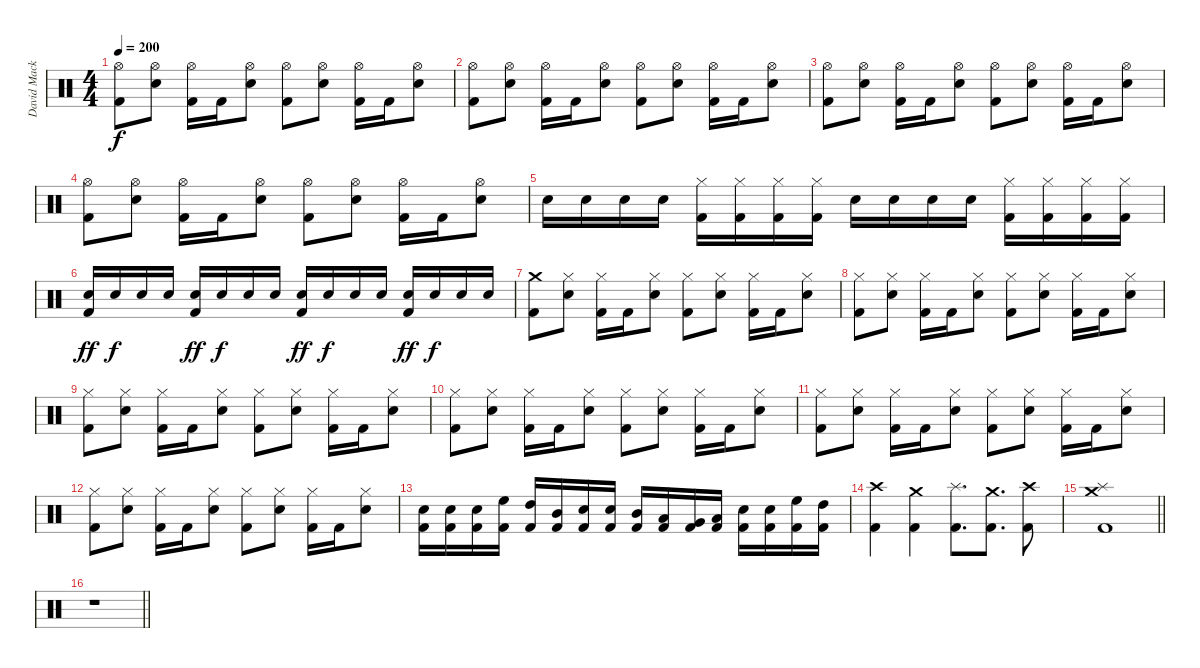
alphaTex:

\track ("David Mackintosh (Drums)" "David Mack") {instrument percussion}
\staff {score}
\articulation defaults
\ts (4 4)
\tempo 200
\clef neutral
\ks aminor
("Kick (hit) 2" "Hi-Hat (open)").8{dy f} ("Snare (hit) 2" "Hi-Hat (open)").8 ("Kick (hit) 2" "Hi-Hat (open)").16 "Kick (hit) 2".16 ("Snare (hit) 2" "Hi-Hat (open)").8 ("Kick (hit) 2" "Hi-Hat (open)").8 ("Snare (hit) 2" "Hi-Hat (open)").8 ("Kick (hit) 2" "Hi-Hat (open)").16 "Kick (hit) 2".16 ("Snare (hit) 2" "Hi-Hat (open)").8 |
("Kick (hit) 2" "Hi-Hat (open)").8 ("Snare (hit) 2" "Hi-Hat (open)").8 ("Kick (hit) 2" "Hi-Hat (open)").16 "Kick (hit) 2".16 ("Snare (hit) 2" "Hi-Hat (open)").8 ("Kick (hit) 2" "Hi-Hat (open)").8 ("Snare (hit) 2" "Hi-Hat (open)").8 ("Kick (hit) 2" "Hi-Hat (open)").16 "Kick (hit) 2".16 ("Snare (hit) 2" "Hi-Hat (open)").8 |
("Kick (hit) 2" "Hi-Hat (open)").8 ("Snare (hit) 2" "Hi-Hat (open)").8 ("Kick (hit) 2" "Hi-Hat (open)").16 "Kick (hit) 2".16 ("Snare (hit) 2" "Hi-Hat (open)").8 ("Kick (hit) 2" "Hi-Hat (open)").8 ("Snare (hit) 2" "Hi-Hat (open)").8 ("Kick (hit) 2" "Hi-Hat (open)").16 "Kick (hit) 2".16 ("Snare (hit) 2" "Hi-Hat (open)").8 |
("Kick (hit) 2" "Hi-Hat (open)").8 ("Snare (hit) 2" "Hi-Hat (open)").8 ("Kick (hit) 2" "Hi-Hat (open)").16 "Kick (hit) 2".16 ("Snare (hit) 2" "Hi-Hat (open)").8 ("Kick (hit) 2" "Hi-Hat (open)").8 ("Snare (hit) 2" "Hi-Hat (open)").8 ("Kick (hit) 2" "Hi-Hat (open)").16 "Kick (hit) 2".16 ("Snare (hit) 2" "Hi-Hat (open)").8 |
"Snare (hit) 2".16 "Snare (hit) 2".16 "Snare (hit) 2".16 "Snare (hit) 2".16 ("Kick (hit) 2" "Hi-Hat (closed)").16 ("Kick (hit) 2" "Hi-Hat (closed)").16 ("Kick (hit) 2" "Hi-Hat (closed)").16 ("Kick (hit) 2" "Hi-Hat (closed)").16 "Snare (hit) 2".16 "Snare (hit) 2".16 "Snare (hit) 2".16 "Snare (hit) 2".16 ("Kick (hit) 2" "Hi-Hat (closed)").16 ("Kick (hit) 2" "Hi-Hat (closed)").16 ("Kick (hit) 2" "Hi-Hat (closed)").16 ("Kick (hit) 2" "Hi-Hat (closed)").16 |
("Kick (hit) 2" "Snare (hit) 2").16{dy ff} "Snare (hit) 2".16{dy f} "Snare (hit) 2".16 "Snare (hit) 2".16 ("Kick (hit) 2" "Snare (hit) 2").16{dy ff} "Snare (hit) 2".16{dy f} "Snare (hit) 2".16 "Snare (hit) 2".16 ("Kick (hit) 2" "Snare (hit) 2").16{dy ff} "Snare (hit) 2".16{dy f} "Snare (hit) 2".16 "Snare (hit) 2".16 ("Kick (hit) 2" "Snare (hit) 2").16{dy ff} "Snare (hit) 2".16{dy f} "Snare (hit) 2".16 "Snare (hit) 2".16 |
("Kick (hit) 2" "Crash medium (hit)").8 ("Snare (hit) 2" "Hi-Hat (closed)").8 ("Kick (hit) 2" "Hi-Hat (closed)").16 "Kick (hit) 2".16 ("Snare (hit) 2" "Hi-Hat (closed)").8 ("Kick (hit) 2" "Hi-Hat (closed)").8 ("Snare (hit) 2" "Hi-Hat (closed)").8 ("Kick (hit) 2" "Hi-Hat (closed)").16 "Kick (hit) 2".16 ("Snare (hit) 2" "Hi-Hat (closed)").8 |
("Kick (hit) 2" "Hi-Hat (closed)").8 ("Snare (hit) 2" "Hi-Hat (closed)").8 ("Kick (hit) 2" "Hi-Hat (closed)").16 "Kick (hit) 2".16 ("Snare (hit) 2" "Hi-Hat (closed)").8 ("Kick (hit) 2" "Hi-Hat (closed)").8 ("Snare (hit) 2" "Hi-Hat (closed)").8 ("Kick (hit) 2" "Hi-Hat (closed)").16 "Kick (hit) 2".16 ("Snare (hit) 2" "Hi-Hat (closed)").8 |
("Kick (hit) 2" "Hi-Hat (closed)").8 ("Snare (hit) 2" "Hi-Hat (closed)").8 ("Kick (hit) 2" "Hi-Hat (closed)").16 "Kick (hit) 2".16 ("Snare (hit) 2" "Hi-Hat (closed)").8 ("Kick (hit) 2" "Hi-Hat (closed)").8 ("Snare (hit) 2" "Hi-Hat (closed)").8 ("Kick (hit) 2" "Hi-Hat (closed)").16 "Kick (hit) 2".16 ("Snare (hit) 2" "Hi-Hat (closed)").8 |
("Kick (hit) 2" "Hi-Hat (closed)").8 ("Snare (hit) 2" "Hi-Hat (closed)").8 ("Kick (hit) 2" "Hi-Hat (closed)").16 "Kick (hit) 2".16 ("Snare (hit) 2" "Hi-Hat (closed)").8 ("Kick (hit) 2" "Hi-Hat (closed)").8 ("Snare (hit) 2" "Hi-Hat (closed)").8 ("Kick (hit) 2" "Hi-Hat (closed)").16 "Kick (hit) 2".16 ("Snare (hit) 2" "Hi-Hat (closed)").8 |
("Kick (hit) 2" "Hi-Hat (closed)").8 ("Snare (hit) 2" "Hi-Hat (closed)").8 ("Kick (hit) 2" "Hi-Hat (closed)").16 "Kick (hit) 2".16 ("Snare (hit) 2" "Hi-Hat (closed)").8 ("Kick (hit) 2" "Hi-Hat (closed)").8 ("Snare (hit) 2" "Hi-Hat (closed)").8 ("Kick (hit) 2" "Hi-Hat (closed)").16 "Kick (hit) 2".16 ("Snare (hit) 2" "Hi-Hat (closed)").8 |
("Kick (hit) 2" "Hi-Hat (closed)").8 ("Snare (hit) 2" "Hi-Hat (closed)").8 ("Kick (hit) 2" "Hi-Hat (closed)").16 "Kick (hit) 2".16 ("Snare (hit) 2" "Hi-Hat (closed)").8 ("Kick (hit) 2" "Hi-Hat (closed)").8 ("Snare (hit) 2" "Hi-Hat (closed)").8 ("Kick (hit) 2" "Hi-Hat (closed)").16 "Kick (hit) 2".16 ("Snare (hit) 2" "Hi-Hat (closed)").8 |
("Kick (hit) 2" "Snare (hit) 2").16 ("Kick (hit) 2" "Snare (hit) 2").16 ("Kick (hit) 2" "Snare (hit) 2").16 ("Kick (hit) 2" "High Floor Tom (hit)").16 ("Kick (hit) 2" "High Tom (hit)").16 ("Kick (hit) 2" "Mid Tom (hit)").16 ("Kick (hit) 2" "Snare (hit) 2").16 ("Kick (hit) 2" "Snare (hit) 2").16 ("Kick (hit) 2" "Mid Tom (hit)").16 ("Kick (hit) 2" "Low Tom (hit)").16 ("Kick (hit) 2" "Very Low Tom (hit)").16 ("Kick (hit) 2" "Low Floor Tom (hit)").16 ("Kick (hit) 2" "Snare (hit) 2").16 ("Kick (hit) 2" "Snare (hit) 2").16 ("Kick (hit) 2" "High Floor Tom (hit)").16 ("Kick (hit) 2" "High Tom (hit)").16 |
("Kick (hit) 2" "Crash high (hit)").4 ("Kick (hit) 2" "Crash medium (hit)").4 ("Kick (hit) 2" "Splash (hit)").8{d} ("Kick (hit) 2" "Crash medium (hit)").8{d} ("Kick (hit) 2" "Crash high (hit)").8 |
\barLineRight lightlight
("Kick (hit) 2" "Splash (hit)" "Crash medium (hit)").1 |
\barLineRight lightlight
r.1
